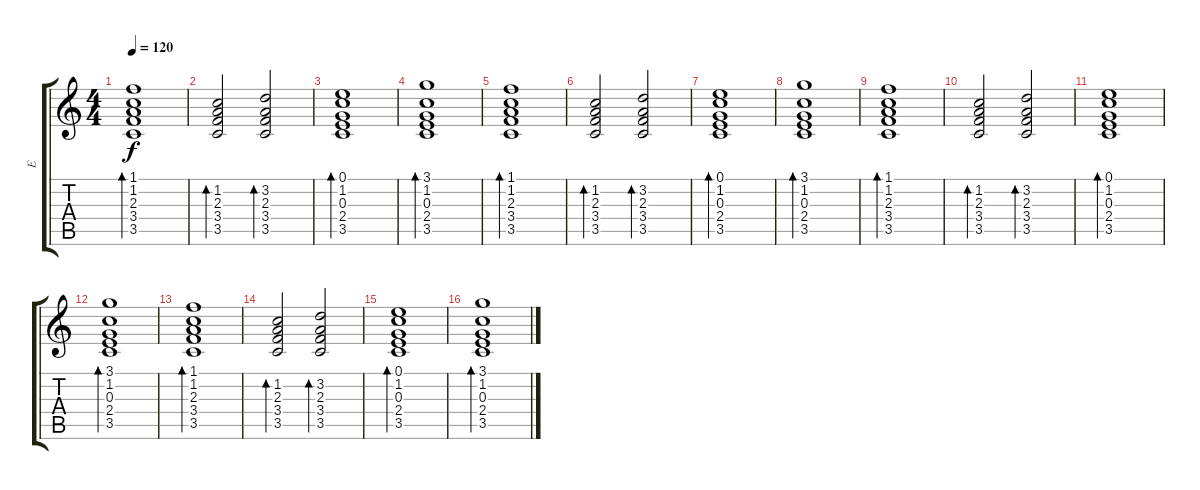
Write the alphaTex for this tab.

\track ("  E" "  E") {instrument acousticguitarnylon}
\staff {score tabs}
\tuning (E4 B3 G3 D3 A2 E2) {hide}
\ts (4 4)
\tempo 120
\clef g2
\ks c
(1.1 1.2 2.3 3.4 3.5).1{bd 60 dy f} |
(1.2 2.3 3.4 3.5).2{bd 60} (3.2 2.3 3.4 3.5).2{bd 60} |
(0.1 1.2 0.3 2.4 3.5).1{bd 60} |
(3.1 1.2 0.3 2.4 3.5).1{bd 60} |
(1.1 1.2 2.3 3.4 3.5).1{bd 60} |
(1.2 2.3 3.4 3.5).2{bd 60} (3.2 2.3 3.4 3.5).2{bd 60} |
(0.1 1.2 0.3 2.4 3.5).1{bd 60} |
(3.1 1.2 0.3 2.4 3.5).1{bd 60} |
(1.1 1.2 2.3 3.4 3.5).1{bd 60} |
(1.2 2.3 3.4 3.5).2{bd 60} (3.2 2.3 3.4 3.5).2{bd 60} |
(0.1 1.2 0.3 2.4 3.5).1{bd 60} |
(3.1 1.2 0.3 2.4 3.5).1{bd 60} |
(1.1 1.2 2.3 3.4 3.5).1{bd 60} |
(1.2 2.3 3.4 3.5).2{bd 60} (3.2 2.3 3.4 3.5).2{bd 60} |
(0.1 1.2 0.3 2.4 3.5).1{bd 60} |
(3.1 1.2 0.3 2.4 3.5).1{bd 60}
